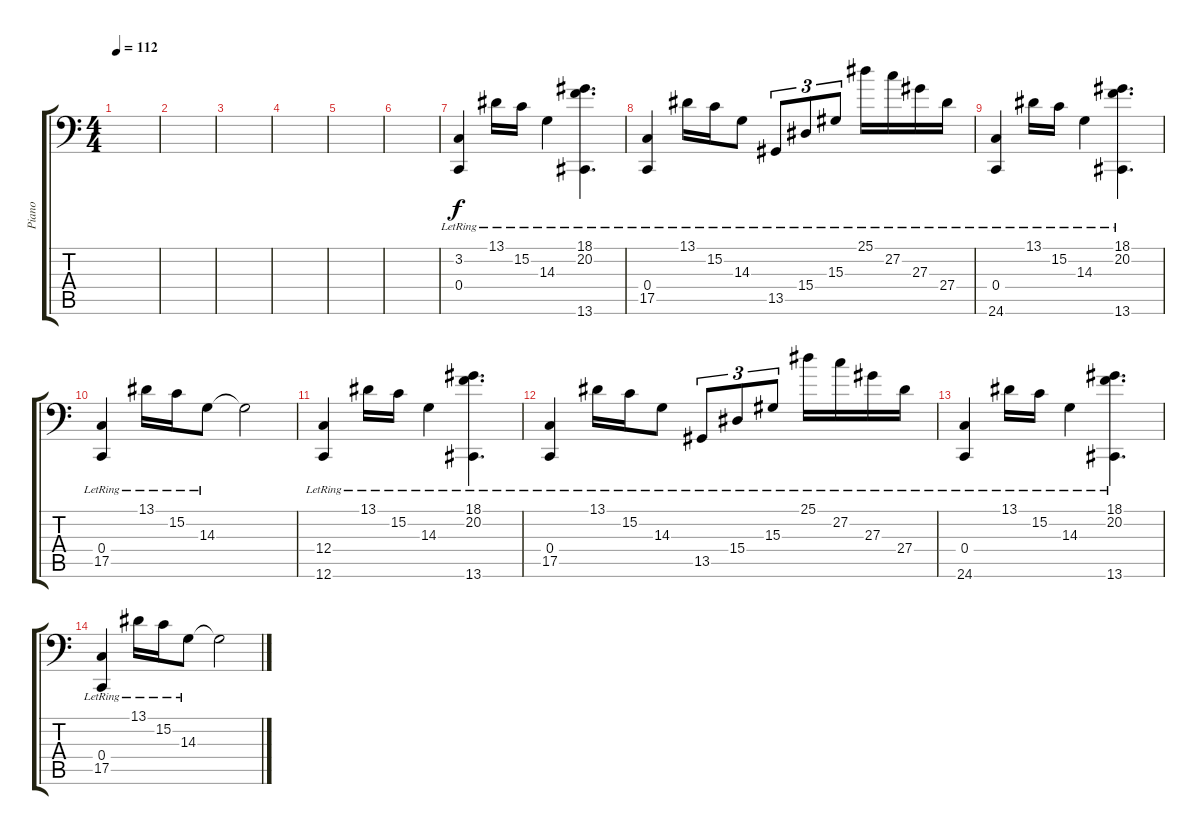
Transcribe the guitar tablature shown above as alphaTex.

\track ("Piano" "Piano") {instrument electricgrandpiano}
\staff {score tabs}
\tuning (D3 A2 F2 C2 G1 C1) {hide}
\ts (4 4)
\tempo 112
\clef f4
\ks c
|
|
|
|
|
|
(3.2{lr} 0.4{lr}).4 13.1{lr}.16 15.2{lr}.16 14.3{lr}.4 (18.1{lr} 20.2{lr} 13.6{lr}).4{d} |
(0.4{lr} 17.5{lr}).4 13.1{lr}.16 15.2{lr}.16 14.3{lr}.8 13.5{lr}.8{tu (3 2)} 15.4{lr}.8{tu (3 2)} 15.3{lr}.8{tu (3 2)} 25.1{lr}.16 27.2{lr}.16 27.3{lr}.16 27.4{lr}.16 |
(0.4{lr} 24.6{lr}).4 13.1{lr}.16 15.2{lr}.16 14.3{lr}.4 (18.1{lr} 20.2{lr} 13.6{lr}).4{d} |
(0.4{lr} 17.5{lr}).4 13.1{lr}.16 15.2{lr}.16 14.3{lr}.8 14.3{t}.2 |
(12.4{lr} 12.6{lr}).4 13.1{lr}.16 15.2{lr}.16 14.3{lr}.4 (18.1{lr} 20.2{lr} 13.6{lr}).4{d} |
(0.4{lr} 17.5{lr}).4 13.1{lr}.16 15.2{lr}.16 14.3{lr}.8 13.5{lr}.8{tu (3 2)} 15.4{lr}.8{tu (3 2)} 15.3{lr}.8{tu (3 2)} 25.1{lr}.16 27.2{lr}.16 27.3{lr}.16 27.4{lr}.16 |
(0.4{lr} 24.6{lr}).4 13.1{lr}.16 15.2{lr}.16 14.3{lr}.4 (18.1{lr} 20.2{lr} 13.6{lr}).4{d} |
(0.4{lr} 17.5{lr}).4 13.1{lr}.16 15.2{lr}.16 14.3{lr}.8 14.3{t}.2
